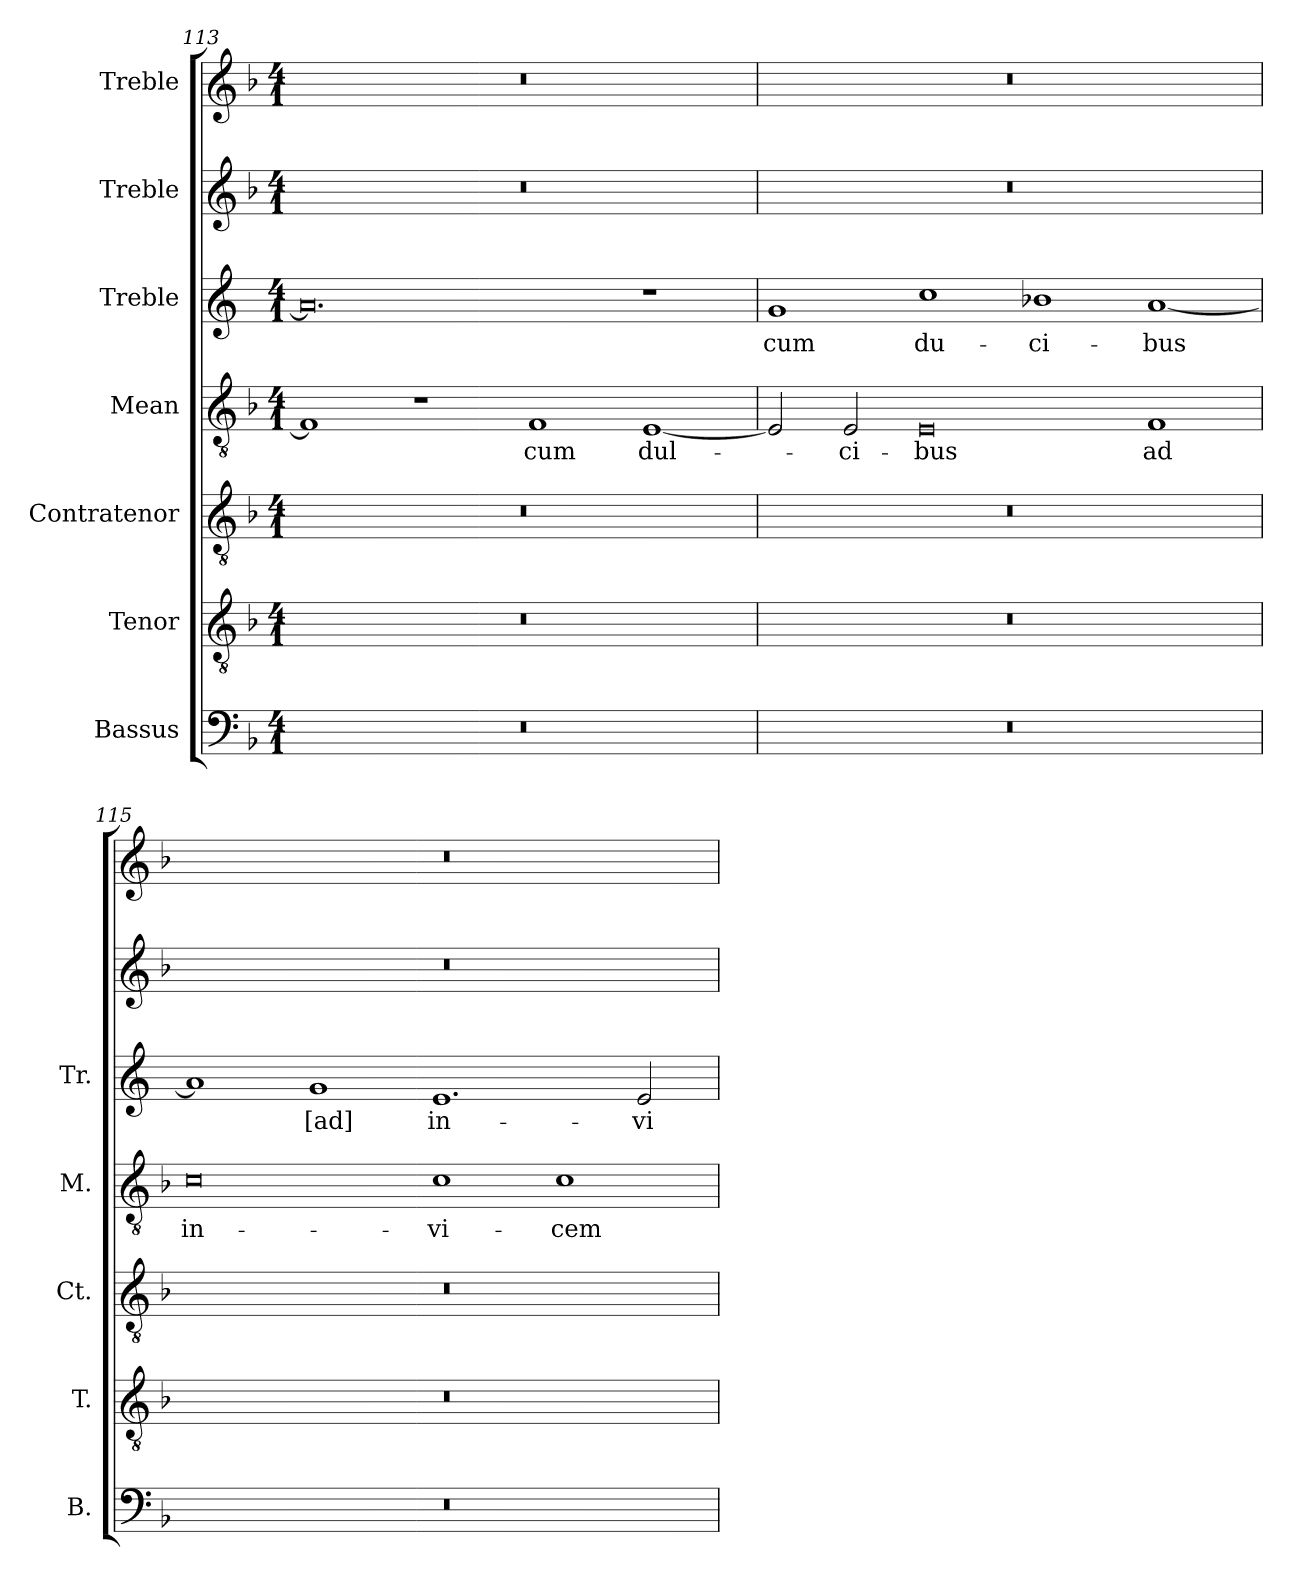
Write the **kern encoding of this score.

**kern	**kern	**kern	**kern	**text	**kern	**text	**kern	**kern
*part7	*part6	*part5	*part4	*part4	*part3	*part3	*part2	*part1
*staff7	*staff6	*staff5	*staff4	*staff4	*staff3	*staff3	*staff2	*staff1
*I"Bassus	*I"Tenor	*I"Contratenor	*I"Mean	*	*I"Treble	*	*I"Treble	*I"Treble
*I'B.	*I'T.	*I'Ct.	*I'M.	*	*I'Tr.	*	*	*
*clefF4	*clefGv2	*clefGv2	*clefGv2	*	*clefG2	*	*clefG2	*clefG2
*	*ITrd7c12	*ITrd7c12	*ITrd7c12	*	*	*	*	*
*k[b-]	*k[b-]	*k[b-]	*k[b-]	*	*k[]	*	*k[b-]	*k[b-]
*F:	*F:	*F:	*F:	*	*	*	*F:	*F:
*M4/1	*M4/1	*M4/1	*M4/1	*	*M4/1	*	*M4/1	*M4/1
=113	=113	=113	=113	=113	=113	=113	=113	=113
!LO:N:vis=1	!LO:N:vis=1	!LO:N:vis=1	!	!	!	!	!LO:N:vis=1	!LO:N:vis=1
00r	00r	00r	1FFi]	.	0.ai]	.	00r	00r
.	.	.	1r	.	.	.	.	.
!	!	!	!	!LO:LY:b:color=#000000	!	!	!	!
.	.	.	1FFi	cum	.	.	.	.
!	!	!	!	!LO:LY:b:color=#000000	!	!	!	!
.	.	.	[<1EEi	dul-	1r	.	.	.
!!LO:LB:g=z
=114`	=114`	=114`	=114`	=114`	=114`	=114`	=114`	=114`
!LO:N:vis=1	!LO:N:vis=1	!LO:N:vis=1	!	!	!	!	!	!
!	!	!	!	!	!	!LO:LY:b:color=#000000	!LO:N:vis=1	!LO:N:vis=1
00r	00r	00r	2EEi/]	.	1gi	cum	00r	00r
!	!	!	!	!LO:LY:b:color=#000000	!	!	!	!
.	.	.	2EEi/	-ci-	.	.	.	.
!	!	!	!	!LO:LY:b:color=#000000	!	!	!	!
!	!	!	!	!	!	!LO:LY:b:color=#000000	!	!
.	.	.	0EEi	-bus	1cci	du-	.	.
!	!	!	!	!	!	!LO:LY:b:color=#000000	!	!
.	.	.	.	.	1b-Xi	-ci-	.	.
!	!	!	!	!LO:LY:b:color=#000000	!	!	!	!
!	!	!	!	!	!	!LO:LY:b:color=#000000	!	!
.	.	.	1FFi	ad	[<1ai	-bus	.	.
=115`	=115`	=115`	=115`	=115`	=115`	=115`	=115`	=115`
!LO:N:vis=1	!LO:N:vis=1	!LO:N:vis=1	!	!	!	!	!	!
!	!	!	!	!LO:LY:b:color=#000000	!	!	!LO:N:vis=1	!LO:N:vis=1
00r	00r	00r	0Ci	in-	1ai]	.	00r	00r
!	!	!	!	!	!	!LO:LY:b:color=#000000	!	!
.	.	.	.	.	1gi	[ad]	.	.
!	!	!	!	!LO:LY:b:color=#000000	!	!	!	!
!	!	!	!	!	!	!LO:LY:b:color=#000000	!	!
.	.	.	1Ci	-vi-	1.ei	in-	.	.
!	!	!	!	!LO:LY:b:color=#000000	!	!	!	!
.	.	.	1Ci	-cem	.	.	.	.
!	!	!	!	!	!	!LO:LY:b:color=#000000	!	!
.	.	.	.	.	2ei/	-vi-	.	.
=`	=`	=`	=`	=`	=`	=`	=`	=`
*-	*-	*-	*-	*-	*-	*-	*-	*-
